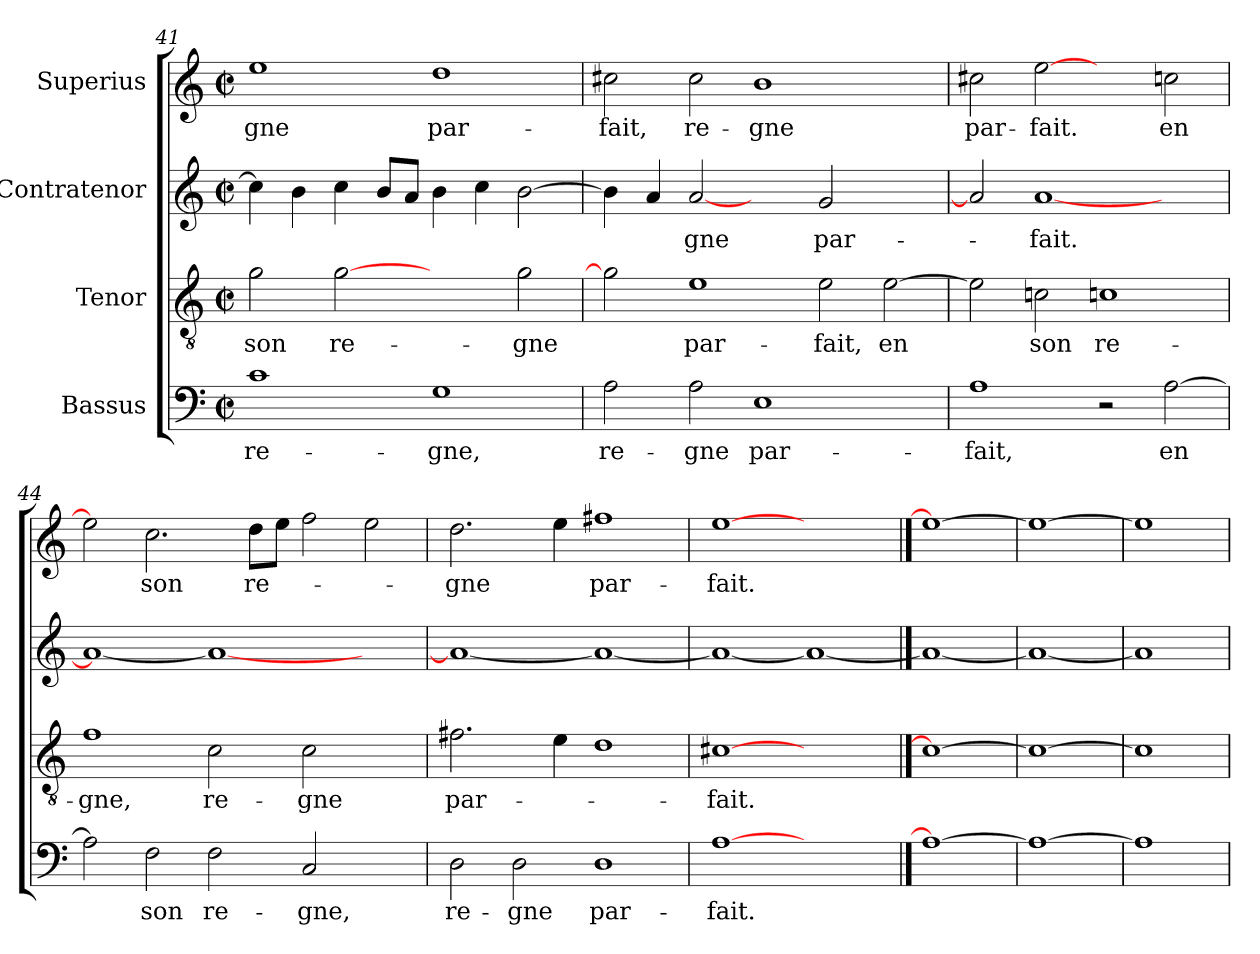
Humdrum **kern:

**kern	**text	**kern	**text	**kern	**text	**kern	**text
*part4	*part4	*part3	*part3	*part2	*part2	*part1	*part1
*staff4	*staff4	*staff3	*staff3	*staff2	*staff2	*staff1	*staff1
*I"Bassus	*	*I"Tenor	*	*I"Contratenor	*	*I"Superius	*
*clefF4	*	*clefGv2	*	*clefG2	*	*clefG2	*
*k[]	*	*k[]	*	*k[]	*	*k[]	*
*C:	*	*C:	*	*C:	*	*C:	*
*M2/2	*	*M2/2	*	*M2/2	*	*M2/2	*
*met(c|)	*	*met(c|)	*	*met(c|)	*	*met(c|)	*
=41	=41	=41	=41	=41	=41	=41	=41
1c\	re-	2g\	son	4cc\]	.	1ee\	-gne
.	.	.	.	4b\	.	.	.
.	.	[2g\	re-	4cc\	.	.	.
.	.	.	.	8b/L	.	.	.
.	.	.	.	8a/J	.	.	.
1G\	-gne,	2ryy	.	4b\	.	1dd\	par-
.	.	.	.	4cc\	.	.	.
.	.	2g\	-gne	[2b\	.	.	.
!!LO:LB:g=z
=42	=42	=42	=42	=42	=42	=42	=42
2A\	re-	2g\]	.	4b\]	.	2cc#X\	-fait,
.	.	.	.	4a/	.	.	.
2A\	-gne	1e\	par-	[2a/	-gne	2cc#\	re-
1E\	par-	.	.	2ryy	.	1b\	-gne
.	.	2e\	-fait,	2g/	par-	.	.
2ryy	.	[2e\	en	2ryy	.	2ryy	.
=43	=43	=43	=43	=43	=43	=43	=43
1A\	-fait,	2e\]	.	2a/]	.	2cc#X\	par-
.	.	2cn\	son	[1a/	-fait.	[2ee\	-fait.
2r	.	1cn\	re-	.	.	2ryy	.
[2A\	en	.	.	2ryy	.	2ccn\	en
=44	=44	=44	=44	=44	=44	=44	=44
2A\]	.	1f\	-gne,	1a/_	.	2ee\]	.
2F\	son	.	.	.	.	2.cc\	son
2F\	re-	2c\	re-	1a/_	.	.	.
.	.	.	.	.	.	8dd\L	re-
.	.	.	.	.	.	8ee\J	.
2C/	-gne,	2c\	-gne	.	.	2ff\	.
2ryy	.	2ryy	.	2ryy	.	2ee\	.
=45	=45	=45	=45	=45	=45	=45	=45
2D\	re-	2.f#X\	par-	1a/_	.	2.dd\	-gne
2D\	-gne	.	.	.	.	.	.
.	.	4e\	.	.	.	4ee\	.
1D\	par-	1d\	.	1a/_	.	1ff#X\	par-
=46	=46	=46	=46	=46	=46	=46	=46
[1A\	-fait.	[1c#X\	-fait.	1a/_	.	[1ee\	-fait.
1ryy	.	1ryy	.	1a/_	.	1ryy	.
==47	==47	==47	==47	==47	==47	==47	==47
1A\_	.	1c#\_	.	1a/_	.	1ee\_	.
=48	=48	=48	=48	=48	=48	=48	=48
1A\_	.	1c#\_	.	1a/_	.	1ee\_	.
=49	=49	=49	=49	=49	=49	=49	=49
1A\]	.	1c#\]	.	1a/]	.	1ee\]	.
=	=	=	=	=	=	=	=
*-	*-	*-	*-	*-	*-	*-	*-
